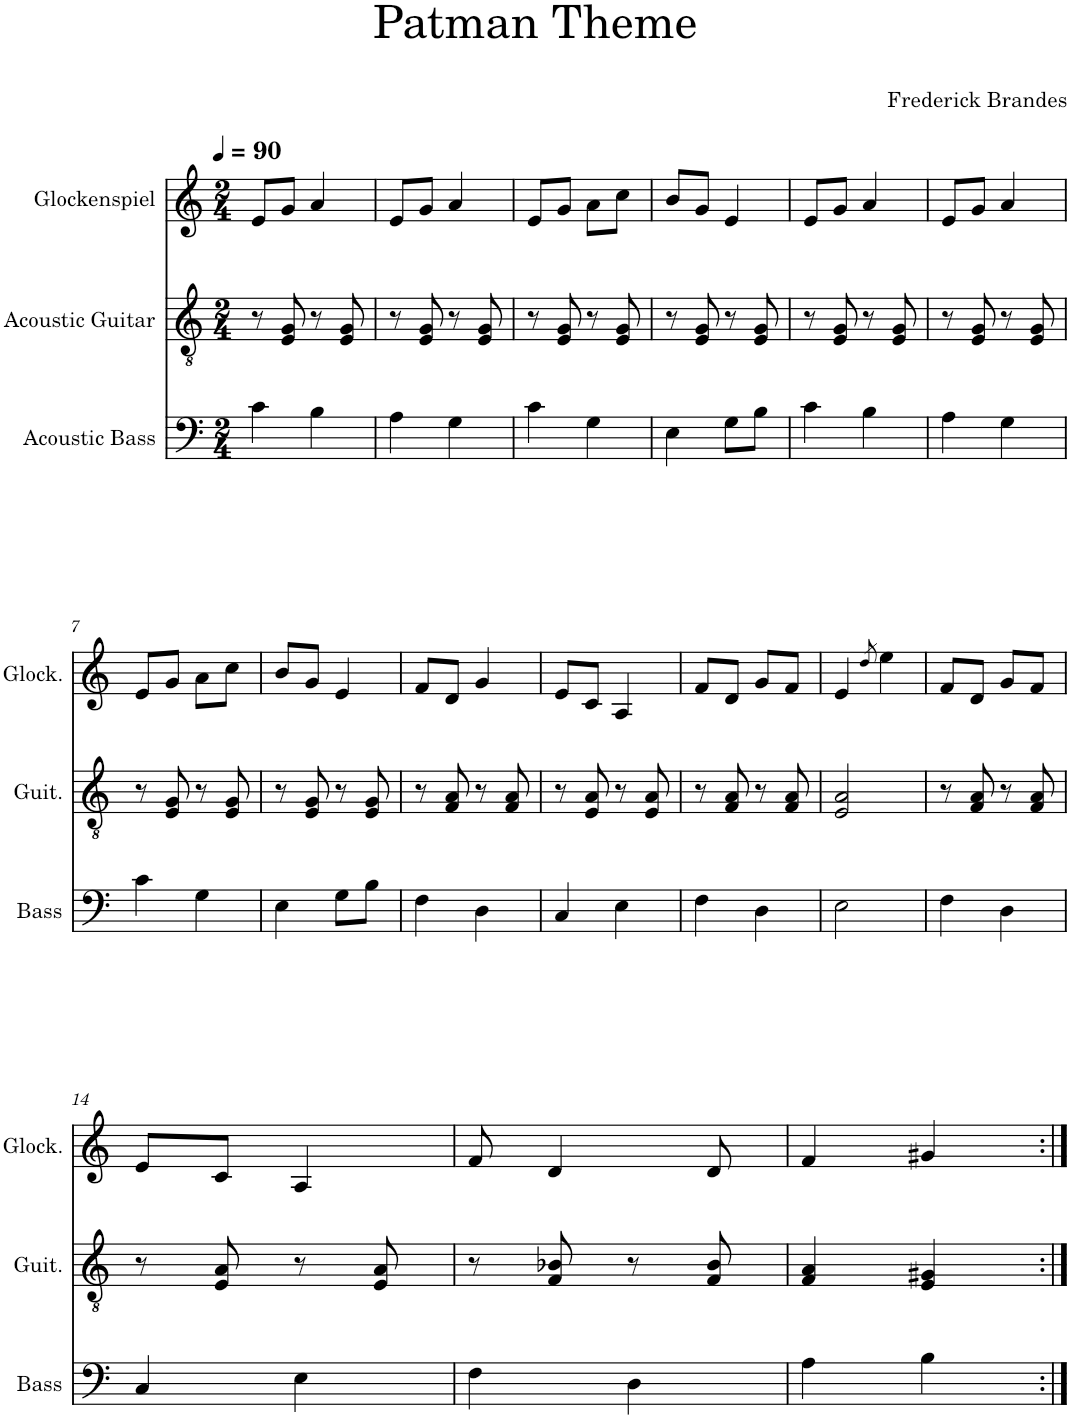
**kern	**kern	**kern
*part3	*part2	*part1
*staff3	*staff2	*staff1
*I"Acoustic Bass	*I"Acoustic Guitar	*I"Glockenspiel
*I'Bass	*I'Guit.	*I'Glock.
*clefF4	*clefGv2	*clefG2
*Trd7c12	*	*Trd-14c-24
*k[]	*k[]	*k[]
*M2/4	*M2/4	*M2/4
*MM90	*MM90	*MM90
=1	=1	=1
4c\	8r	8e/L
.	8E/ 8G/	8g/J
4B\	8r	4a/
.	8E/ 8G/	.
=2	=2	=2
4A\	8r	8e/L
.	8E/ 8G/	8g/J
4G\	8r	4a/
.	8E/ 8G/	.
=3	=3	=3
4c\	8r	8e/L
.	8E/ 8G/	8g/J
4G\	8r	8a\L
.	8E/ 8G/	8cc\J
=4	=4	=4
4E\	8r	8b/L
.	8E/ 8G/	8g/J
8G\L	8r	4e/
8B\J	8E/ 8G/	.
=5	=5	=5
4c\	8r	8e/L
.	8E/ 8G/	8g/J
4B\	8r	4a/
.	8E/ 8G/	.
=6	=6	=6
4A\	8r	8e/L
.	8E/ 8G/	8g/J
4G\	8r	4a/
.	8E/ 8G/	.
!!LO:LB:g=z
=7	=7	=7
4c\	8r	8e/L
.	8E/ 8G/	8g/J
4G\	8r	8a\L
.	8E/ 8G/	8cc\J
=8	=8	=8
4E\	8r	8b/L
.	8E/ 8G/	8g/J
8G\L	8r	4e/
8B\J	8E/ 8G/	.
=9	=9	=9
4F\	8r	8f/L
.	8F/ 8A/	8d/J
4D\	8r	4g/
.	8F/ 8A/	.
=10	=10	=10
4C/	8r	8e/L
.	8E/ 8A/	8c/J
4E\	8r	4A/
.	8E/ 8A/	.
=11	=11	=11
4F\	8r	8f/L
.	8F/ 8A/	8d/J
4D\	8r	8g/L
.	8F/ 8A/	8f/J
=12	=12	=12
2E\	2E/ 2A/	4e/
.	.	8qdd/
.	.	4ee\
=13	=13	=13
4F\	8r	8f/L
.	8F/ 8A/	8d/J
4D\	8r	8g/L
.	8F/ 8A/	8f/J
!!LO:LB:g=z
=14	=14	=14
4C/	8r	8e/L
.	8E/ 8A/	8c/J
4E\	8r	4A/
.	8E/ 8A/	.
=15	=15	=15
4F\	8r	8f/
.	8F/ 8B-X/	4d/
4D\	8r	.
.	8F/ 8B-/	8d/
=16	=16	=16
4A\	4F/ 4A/	4f/
4B\	4E/ 4G#X/	4g#X/
=:|!	=:|!	=:|!
*-	*-	*-
